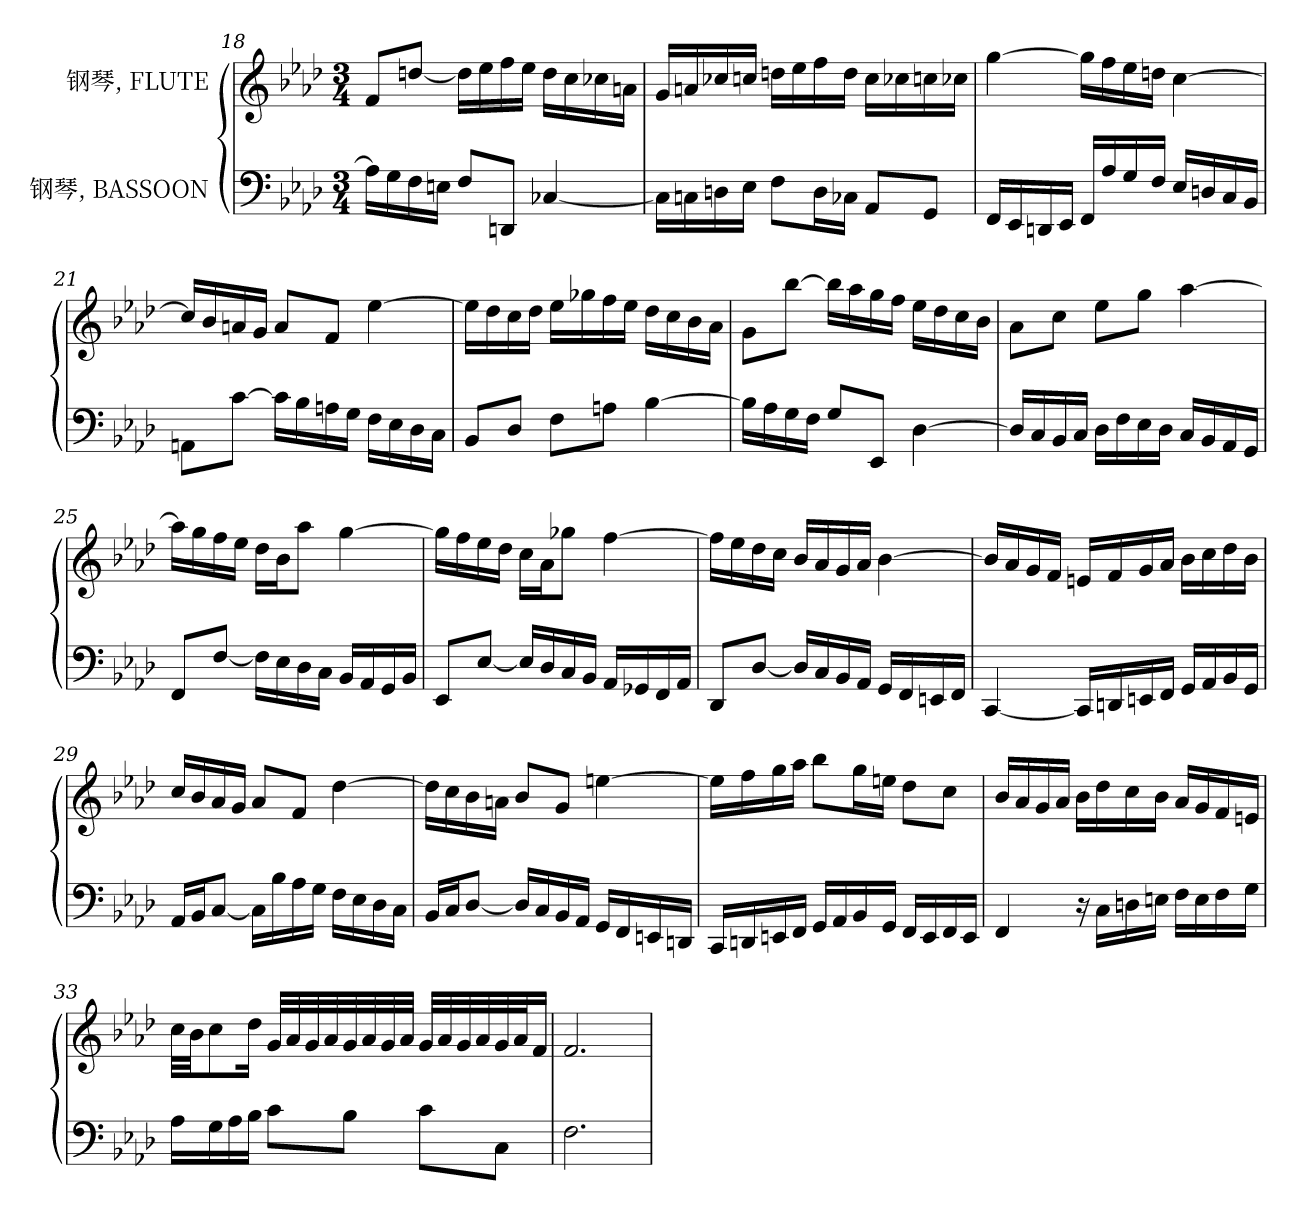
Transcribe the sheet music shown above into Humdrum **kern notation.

**kern	**kern
*part2	*part1
*staff2	*staff1
*I"钢琴, BASSOON	*I"钢琴, FLUTE
*clefF4	*clefG2
*k[b-e-a-d-]	*k[b-e-a-d-]
*M3/4	*M3/4
=18	=18
16A-\LL]	8f/L
16G\	.
16F\	[8ddn/J
16En\JJ	.
8F/L	16dd\LL]
.	16ee-\
8DDn/J	16ff\
.	16ee-\JJ
[4C-X/	16dd\LL
.	16cc\
.	16cc-X\
.	16an\JJ
!!LO:LB:g=z
=19	=19
16C-\LL]	16g/LL
16Cn\	16an/
16Dn\	16cc-X/
16E-\JJ	16ccn/JJ
8F\L	16ddn\LL
.	16ee-\
16D\L	16ff\
16C-X\JJ	16dd\JJ
8AA-/L	16cc\LL
.	16cc-X\
8GG/J	16ccn\
.	16cc-X\JJ
=20	=20
16FF/LL	[4gg\
16EE-/	.
16DDn/	.
16EE-/JJ	.
16FF/LL	16gg\LL]
16A-/	16ff\
16G/	16ee-\
16F/JJ	16ddn\JJ
16E-/LL	[4cc\
16Dn/	.
16C/	.
16BB-/JJ	.
!!LO:LB:g=z
=21	=21
8AAn\L	16cc/LL]
.	16b-/
[8c\J	16an/
.	16g/JJ
16c\LL]	8a/L
16B-\	.
16An\	8f/J
16G\JJ	.
16F\LL	[4ee-\
16E-\	.
16D-\	.
16C\JJ	.
=22	=22
8BB-/L	16ee-\LL]
.	16dd-\
8D-/J	16cc\
.	16dd-\JJ
8F\L	16ee-\LL
.	16gg-X\
8An\J	16ff\
.	16ee-\JJ
[4B-\	16dd-\LL
.	16cc\
.	16b-\
.	16a-\JJ
=23	=23
16B-\LL]	8g\L
16A-\	.
16G\	[8bb-\J
16F\JJ	.
8G/L	16bb-\LL]
.	16aa-\
8EE-/J	16gg\
.	16ff\JJ
[4D-\	16ee-\LL
.	16dd-\
.	16cc\
.	16b-\JJ
!!LO:LB:g=z
=24	=24
16D-/LL]	8a-\L
16C/	.
16BB-/	8cc\J
16C/JJ	.
16D-\LL	8ee-\L
16F\	.
16E-\	8gg\J
16D-\JJ	.
16C/LL	[4aa-\
16BB-/	.
16AA-/	.
16GG/JJ	.
=25	=25
8FF/L	16aa-\LL]
.	16gg\
[8F/J	16ff\
.	16ee-\JJ
16F\LL]	16dd-\LL
16E-\	16b-\J
16D-\	8aa-\J
16C\JJ	.
16BB-/LL	[4gg\
16AA-/	.
16GG/	.
16BB-/JJ	.
=26	=26
8EE-/L	16gg\LL]
.	16ff\
[8E-/J	16ee-\
.	16dd-\JJ
16E-/LL]	16cc\LL
16D-/	16a-\J
16C/	8gg-X\J
16BB-/JJ	.
16AA-/LL	[4ff\
16GG-X/	.
16FF/	.
16AA-/JJ	.
!!LO:LB:g=z
=27	=27
8DD-/L	16ff\LL]
.	16ee-\
[8D-/J	16dd-\
.	16cc\JJ
16D-/LL]	16b-/LL
16C/	16a-/
16BB-/	16g/
16AA-/JJ	16a-/JJ
16GG/LL	[4b-\
16FF/	.
16EEn/	.
16FF/JJ	.
=28	=28
[4CC/	16b-/LL]
.	16a-/
.	16g/
.	16f/JJ
16CC/LL]	16en/LL
16DDn/	16f/
16EEn/	16g/
16FF/JJ	16a-/JJ
16GG/LL	16b-\LL
16AA-/	16cc\
16BB-/	16dd-\
16GG/JJ	16b-\JJ
=29	=29
16AA-/LL	16cc/LL
16BB-/J	16b-/
[8C/J	16a-/
.	16g/JJ
16C\LL]	8a-/L
16B-\	.
16A-\	8f/J
16G\JJ	.
16F\LL	[4dd-\
16E-\	.
16D-\	.
16C\JJ	.
!!LO:PB:g=z
=30	=30
16BB-/LL	16dd-\LL]
16C/J	16cc\
[8D-/J	16b-\
.	16an\JJ
16D-/LL]	8b-/L
16C/	.
16BB-/	8g/J
16AA-/JJ	.
16GG/LL	[4een\
16FF/	.
16EEn/	.
16DDn/JJ	.
=31	=31
16CC/LL	16ee\LL]
16DDn/	16ff\
16EEn/	16gg\
16FF/JJ	16aa-\JJ
16GG/LL	8bb-\L
16AA-/	.
16BB-/	16gg\L
16GG/JJ	16een\JJ
16FF/LL	8dd-\L
16EE/	.
16FF/	8cc\J
16EE/JJ	.
=32	=32
4FF/	16b-/LL
.	16a-/
.	16g/
.	16a-/JJ
16r	16b-\LL
16C\LL	16dd-\
16Dn\	16cc\
16En\JJ	16b-\JJ
*	*MM89
16F\LL	16a-/LL
*	*MM87
16E\	16g/
16F\	16f/
16G\JJ	16en/JJ
!!LO:LB:g=z
=33	=33
16A-\LL	32cc\LLL
.	32b-\JJ
16G\	8cc\
16A-\	.
16B-\JJ	16dd-\Jk
8c\L	32g/LLL
.	32a-/
.	32g/
*	*MM69
.	32a-/
*	*MM68
8B-\J	32g/
*	*MM67
.	32a-/
*	*MM66
.	32g/
*	*MM65
.	32a-/JJJ
*	*MM64
8c\L	32g/LLL
*	*MM63
.	32a-/
*	*MM62
.	32g/
*	*MM61
.	32a-/
8C\J	32g/
.	32a-/J
.	16f/JJ
=34	=34
2.F\	2.f/
=	=
*-	*-
